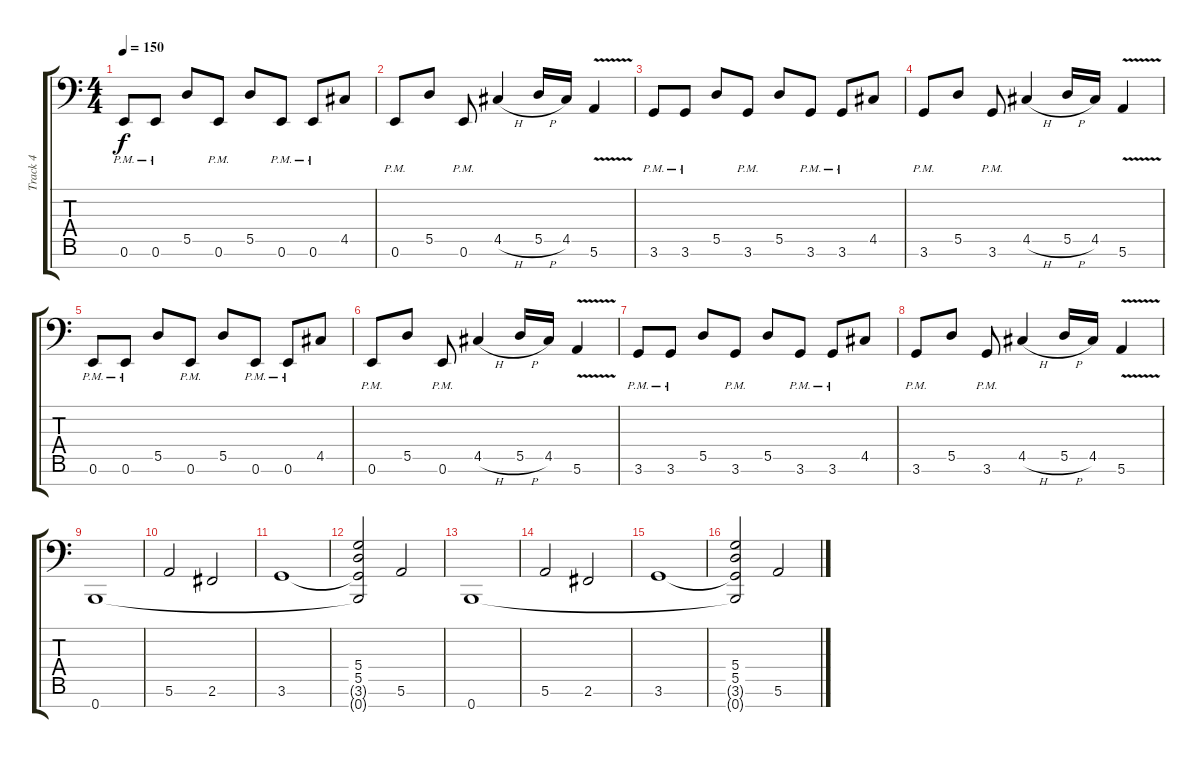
\track ("Track 4" "Track 4") {instrument electricbassfinger}
\staff {score tabs}
\tuning (E3 B2 G2 D2 A1 E1 B0) {hide}
\ts (4 4)
\tempo 150
\clef f4
\ks c
0.6{pm}.8{dy f} 0.6{pm}.8 5.5.8 0.6{pm}.8 5.5.8 0.6{pm}.8 0.6{pm}.8 4.5.8 |
0.6{pm}.8 5.5.8 0.6{pm}.8 4.5{h}.4 5.5{h}.16 4.5.16 5.6{v}.4 |
3.6{pm}.8 3.6{pm}.8 5.5.8 3.6{pm}.8 5.5.8 3.6{pm}.8 3.6{pm}.8 4.5.8 |
3.6{pm}.8 5.5.8 3.6{pm}.8 4.5{h}.4 5.5{h}.16 4.5.16 5.6{v}.4 |
0.6{pm}.8 0.6{pm}.8 5.5.8 0.6{pm}.8 5.5.8 0.6{pm}.8 0.6{pm}.8 4.5.8 |
0.6{pm}.8 5.5.8 0.6{pm}.8 4.5{h}.4 5.5{h}.16 4.5.16 5.6{v}.4 |
3.6{pm}.8 3.6{pm}.8 5.5.8 3.6{pm}.8 5.5.8 3.6{pm}.8 3.6{pm}.8 4.5.8 |
3.6{pm}.8 5.5.8 3.6{pm}.8 4.5{h}.4 5.5{h}.16 4.5.16 5.6{v}.4 |
0.7.1 |
5.6.2 2.6.2 |
3.6.1 |
(5.4 5.5 3.6{t} 0.7{t}).2 5.6.2 |
0.7.1 |
5.6.2 2.6.2 |
3.6.1 |
(5.4 5.5 3.6{t} 0.7{t}).2 5.6.2
